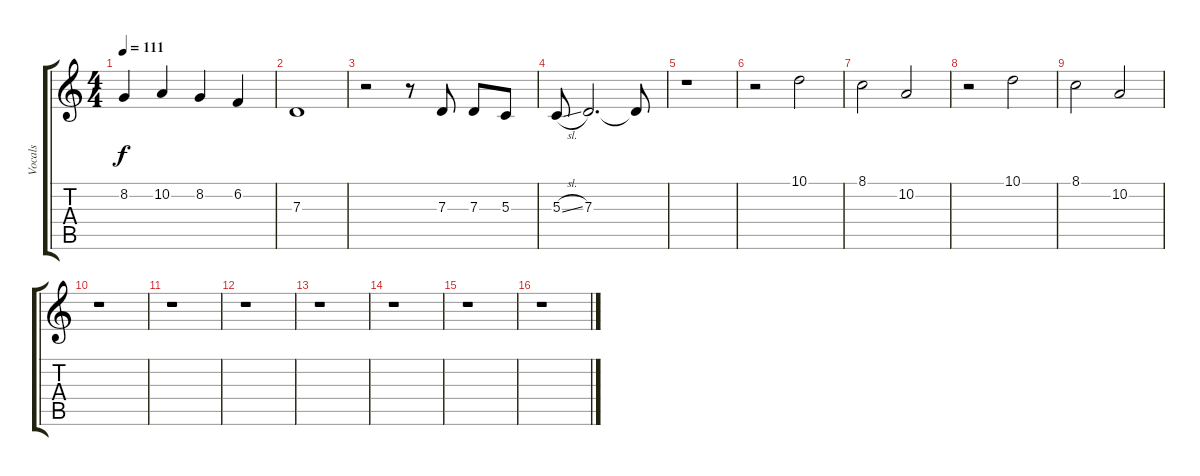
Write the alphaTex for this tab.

\track ("Vocals" "Vocals") {instrument drawbarorgan}
\staff {score tabs}
\tuning (E4 B3 G3 D3 A2 E2) {hide}
\ts (4 4)
\tempo 111
\clef g2
\ks c
8.2.4{dy f} 10.2.4 8.2.4 6.2.4 |
7.3.1 |
r.2 r.8 7.3.8 7.3.8 5.3.8 |
5.3{sl}.8 7.3.2{d} 7.3{t}.8 |
r.1 |
r.2 10.1.2 |
8.1.2 10.2.2 |
r.2 10.1.2 |
8.1.2 10.2.2 |
r.1 |
r.1 |
r.1 |
r.1 |
r.1 |
r.1 |
r.1
